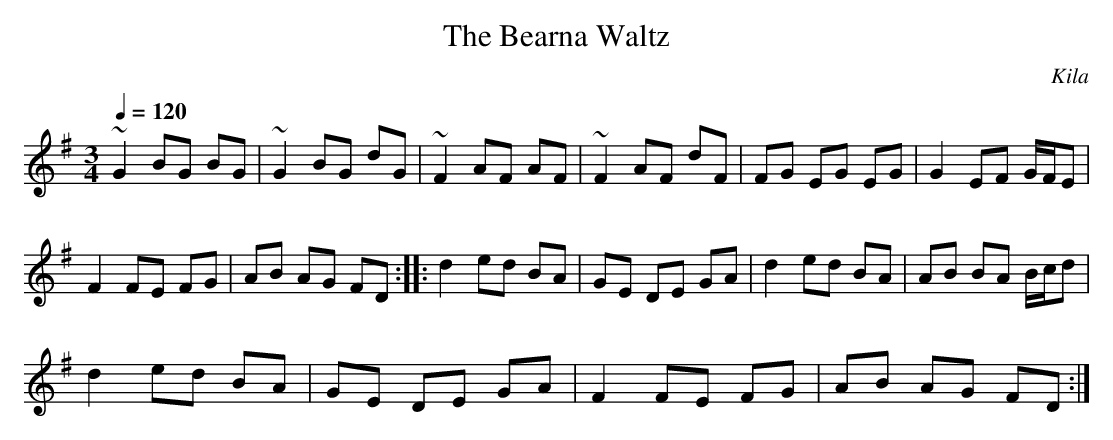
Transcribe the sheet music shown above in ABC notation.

X:1     %Music
T:The Bearna Waltz     %Tune name
C:Kila     %Tune composer
Q:1/4=120     %Tempo
V:1     %
     %!STAVE 0 '' @
     %!INSTR 'Piano 1' 0 0 @
|:
M:3/4     %Meter
L:1/8     %
K:G
~G2 BG BG |~G2 BG dG |~F2 AF AF |~F2 AF dF |FG EG EG |G2 EF G/F/E |
F2 FE FG |AB AG FD ::d2 ed BA |GE DE GA |d2 ed BA |AB BA B/c/d |
d2 ed BA |GE DE GA |F2 FE FG |AB AG FD :|
     %End of file
